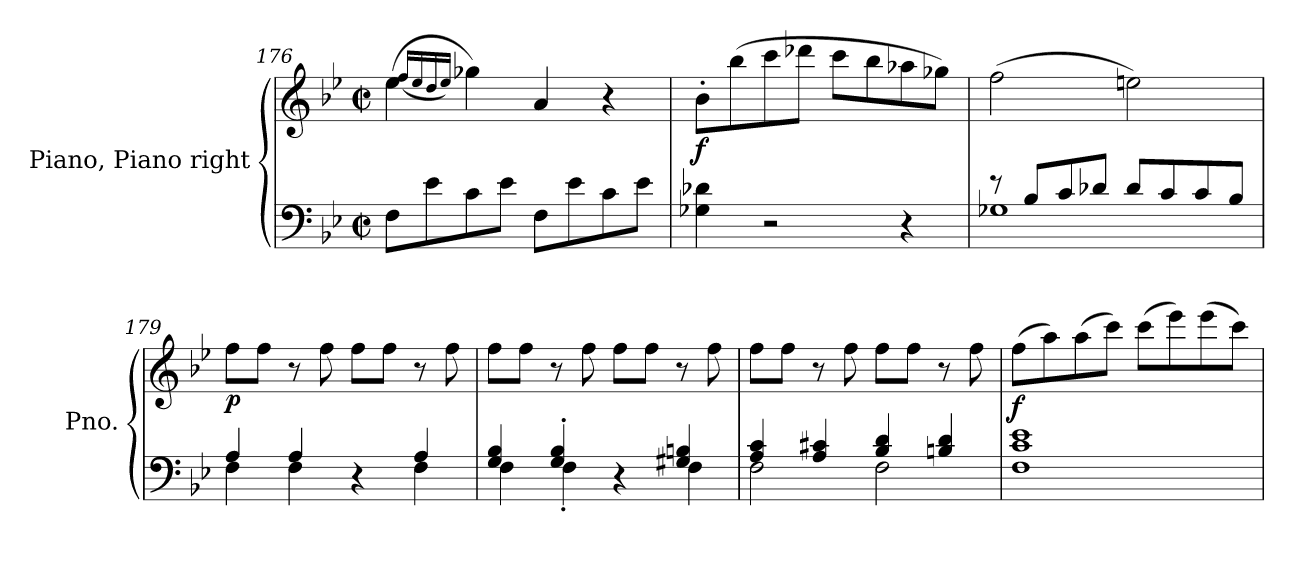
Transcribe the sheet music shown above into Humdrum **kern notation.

**kern	**kern	**dynam
*part1	*part1	*part1
*staff2	*staff1	*staff1/2
*I"Piano, Piano right	*	*
*I'Pno.	*	*
*clefF4	*clefG2	*
*k[b-e-]	*k[b-e-]	*
*M2/2	*M2/2	*
*met(c|)	*met(c|)	*
=176	=176	=176
8F\L	(>4ee-\	.
8e-\	.	.
.	(<16qff/LL	.
.	16qee-/	.
.	16qdd/	.
.	16qee-/JJ)	.
8c\	4gg-X\)	.
8e-\J	.	.
8F\L	4a/	.
8e-\	.	.
8c\	4r	.
8e-\J	.	.
=177	=177	=177
!	!	!LO:DY:b
4G-X\ 4d-X\	8b-'\L	f
.	(>8bb-\	.
2r	8ccc\	.
.	8ddd-X\J	.
.	8ccc\L	.
.	8bb-\	.
4r	8aa-X\	.
.	8gg-X\J)	.
=178	=178	=178
*^	*	*
8r	1G-X	(>2ff\	.
8B-/L	.	.	.
8c/	.	.	.
8d-X/J	.	.	.
8d-/L	.	2een\)	.
8c/	.	.	.
8c/	.	.	.
8B-/J	.	.	.
=179	=179	=179	=179
!	!	!	!LO:DY:b
4A/	4F\	8ff\L	p
.	.	8ff\J	.
4A/	4F\	8r	.
.	.	8ff\	.
4r	4ryy	8ff\L	.
.	.	8ff\J	.
4A/	4F\	8r	.
.	.	8ff\	.
=180	=180	=180	=180
4G/ 4B-/	4F\	8ff\L	.
.	.	8ff\J	.
4G/' 4B-/'	4F'\	8r	.
.	.	8ff\	.
4r	4ryy	8ff\L	.
.	.	8ff\J	.
4G#X/ 4Bn/	4F\	8r	.
.	.	8ff\	.
=181	=181	=181	=181
4A/ 4c/	2F\	8ff\L	.
.	.	8ff\J	.
4A/ 4c#X/	.	8r	.
.	.	8ff\	.
4B-/ 4d/	2F\	8ff\L	.
.	.	8ff\J	.
4Bn/ 4d/	.	8r	.
.	.	8ff\	.
*v	*v	*	*
=182	=182	=182
!	!	!LO:DY:b
1F 1c 1e-	(>8ff\L	f
.	8aa\)	.
.	(>8aa\	.
.	8ccc\J)	.
.	(>8ccc\L	.
.	8eee-\)	.
.	(>8eee-\	.
.	8ccc\J)	.
=	=	=
*-	*-	*-
